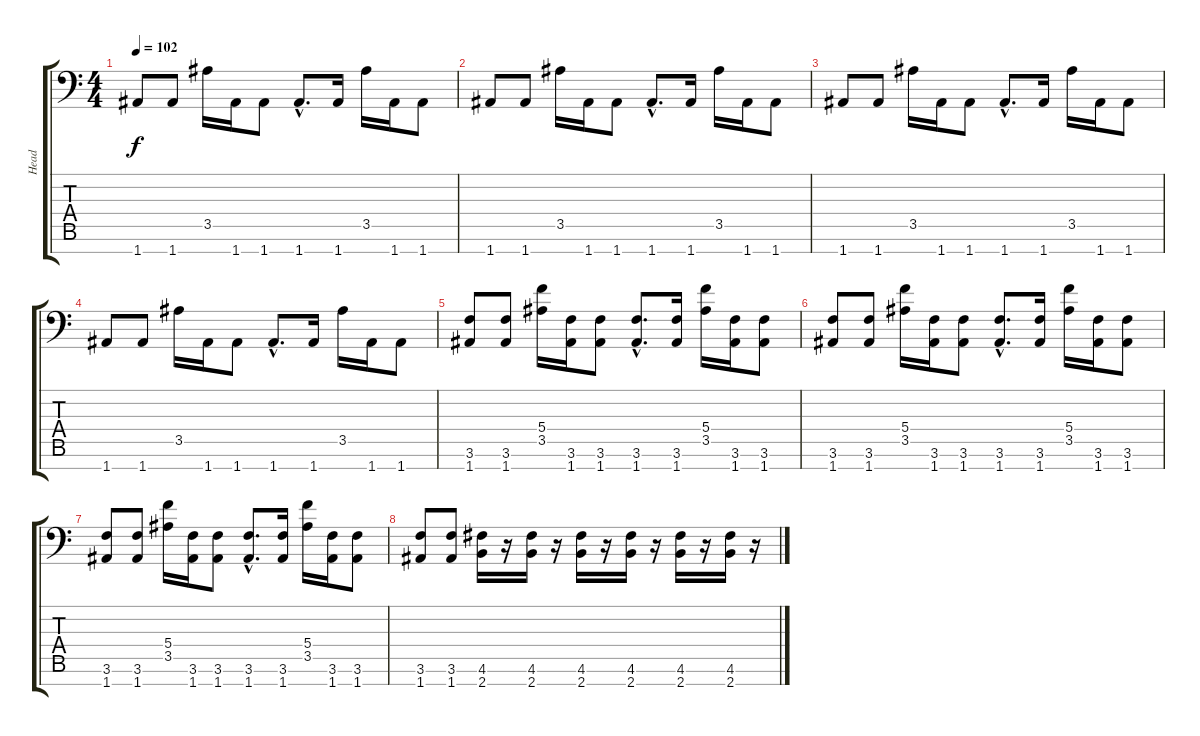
\track ("Head" "Head") {instrument overdrivenguitar}
\staff {score tabs}
\tuning (D4 A3 F3 C3 G2 D2 A1) {hide}
\ts (4 4)
\tempo 102
\clef f4
\ks c
1.7.8{dy f} 1.7.8 3.5.16 1.7.16 1.7.8 1.7{hac}.8{d} 1.7.16 3.5.16 1.7.16 1.7.8 |
1.7.8 1.7.8 3.5.16 1.7.16 1.7.8 1.7{hac}.8{d} 1.7.16 3.5.16 1.7.16 1.7.8 |
1.7.8 1.7.8 3.5.16 1.7.16 1.7.8 1.7{hac}.8{d} 1.7.16 3.5.16 1.7.16 1.7.8 |
1.7.8 1.7.8 3.5.16 1.7.16 1.7.8 1.7{hac}.8{d} 1.7.16 3.5.16 1.7.16 1.7.8 |
(3.6 1.7).8{volume 0} (3.6 1.7).8 (5.4 3.5).16{volume 4} (3.6 1.7).16 (3.6 1.7).8 (3.6{hac} 1.7{hac}).8{d volume 6} (3.6 1.7).16 (5.4 3.5).16{volume 8} (3.6 1.7).16 (3.6 1.7).8 |
(3.6 1.7).8{volume 7} (3.6 1.7).8 (5.4 3.5).16 (3.6 1.7).16 (3.6 1.7).8 (3.6{hac} 1.7{hac}).8{d} (3.6 1.7).16 (5.4 3.5).16 (3.6 1.7).16{volume 9} (3.6 1.7).8 |
(3.6 1.7).8 (3.6 1.7).8 (5.4 3.5).16{volume 11} (3.6 1.7).16 (3.6 1.7).8 (3.6{hac} 1.7{hac}).8{d} (3.6 1.7).16 (5.4 3.5).16{volume 10} (3.6 1.7).16 (3.6 1.7).8 |
(3.6 1.7).8{volume 16} (3.6 1.7).8 (4.6 2.7).16 r.16 (4.6 2.7).16 r.16 (4.6 2.7).16 r.16 (4.6 2.7).16 r.16 (4.6 2.7).16 r.16 (4.6 2.7).16 r.16
